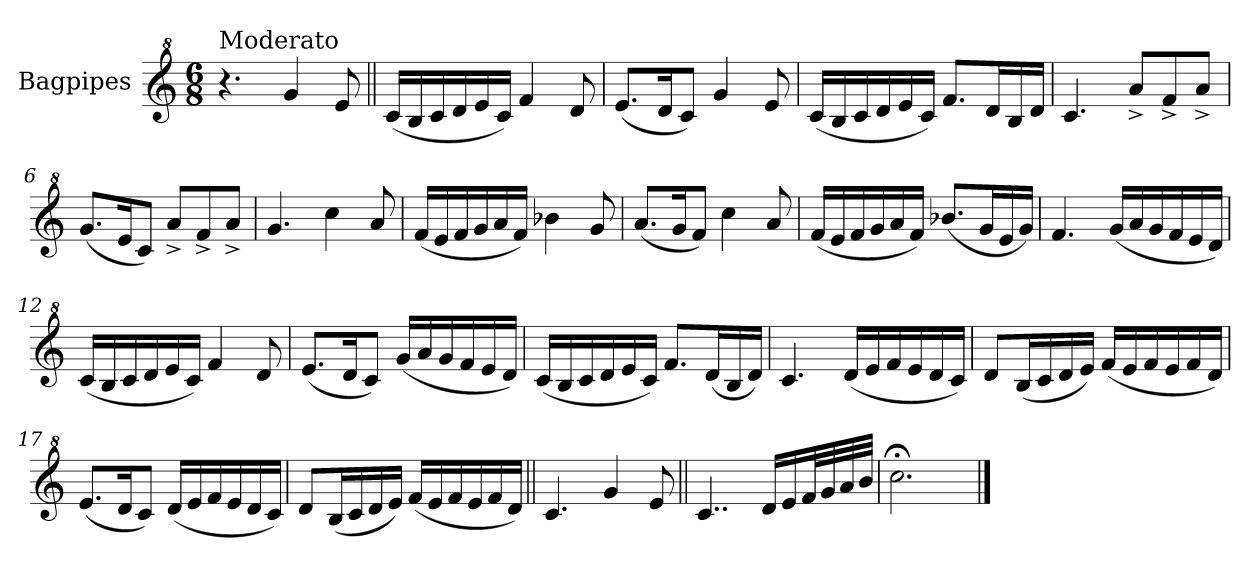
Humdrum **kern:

**kern
*part1
*staff1
*I"Bagpipes
*I'Bag
*clefG^2
*k[]
*C:
*M6/8
=1
!LO:TX:a:t=Moderato
4.r
4gg/
8ee/
=2||
(16cc/LL
16b/
16cc/
16dd/
16ee/
16cc/JJ)
4ff/
8dd/
=3
(8.ee/L
16dd/K
8cc/J)
4gg/
8ee/
=4
(16cc/LL
16b/
16cc/
16dd/
16ee/
16cc/JJ)
8.ff/L
16dd/L
16b/
16dd/JJ
=5
4.cc/
8aa^/L
8ff^/
8aa^/J
=6
(8.gg/L
16ee/K
8cc/J)
8aa^/L
8ff^/
8aa^/J
=7
4.gg/
4ccc\
8aa/
!!LO:LB:g=z
=8
(16ff/LL
16ee/
16ff/
16gg/
16aa/
16ff/JJ)
4bb-X\
8gg/
=9
(8.aa/L
16gg/K
8ff/J)
4ccc\
8aa/
=10
(16ff/LL
16ee/
16ff/
16gg/
16aa/
16ff/JJ)
(8.bb-X/L
16gg/L
16ee/
16gg/JJ)
=11
4.ff/
(16gg/LL
16aa/
16gg/
16ff/
16ee/
16dd/JJ)
=12
(16cc/LL
16b/
16cc/
16dd/
16ee/
16cc/JJ)
4ff/
8dd/
!!LO:LB:g=z
=13
(8.ee/L
16dd/K
8cc/J)
(16gg/LL
16aa/
16gg/
16ff/
16ee/
16dd/JJ)
=14
(16cc/LL
16b/
16cc/
16dd/
16ee/
16cc/JJ)
8.ff/L
(16dd/L
16b/
16dd/JJ)
=15
4.cc/
(16dd/LL
16ee/
16ff/
16ee/
16dd/
16cc/JJ)
=16
8dd/L
(16b/L
16cc/
16dd/
16ee/JJ)
(16ff/LL
16ee/
16ff/
16ee/
16ff/
16dd/JJ)
=17
(8.ee/L
16dd/K
8cc/J)
(16dd/LL
16ee/
16ff/
16ee/
16dd/
16cc/JJ)
!!LO:LB:g=z
=18
8dd/L
(16b/L
16cc/
16dd/
16ee/JJ)
(16ff/LL
16ee/
16ff/
16ee/
16ff/
16dd/JJ)
=19||
4.cc/
4gg/
8ee/
=20||
4..cc/
16dd/LL
16ee/
32ff/L
32gg/
32aa/
32bb/JJJ
=21
2.ccc;<\
==
*-
